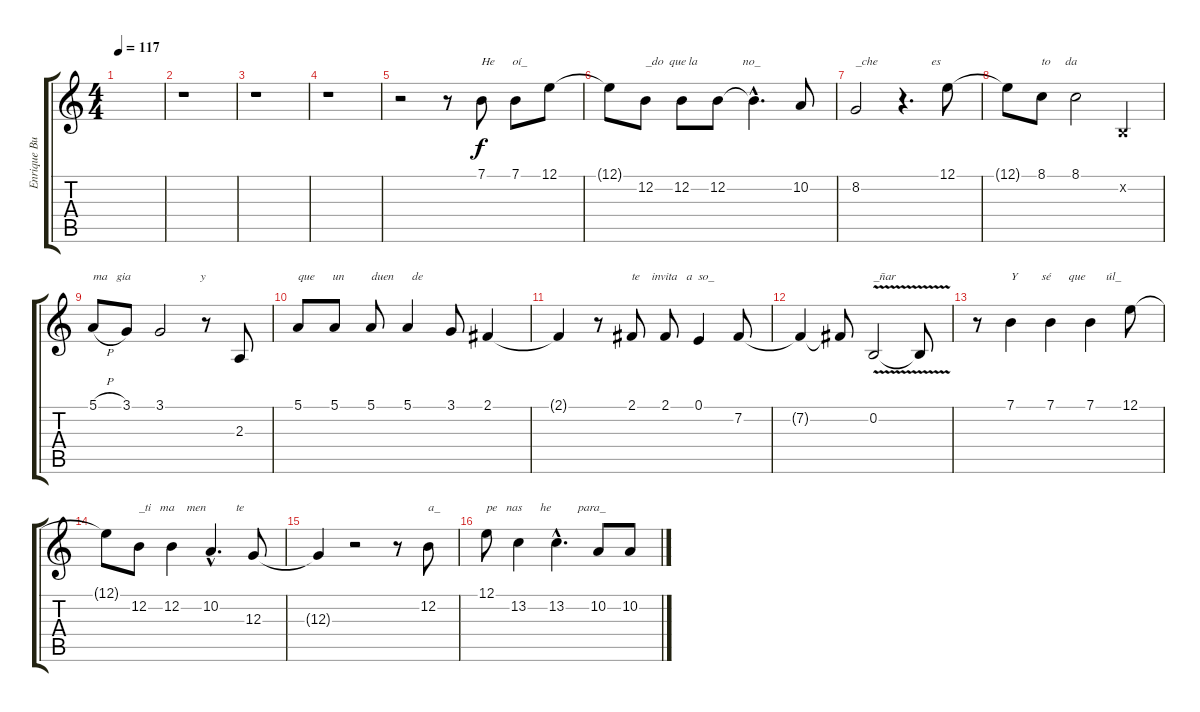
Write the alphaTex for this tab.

\track ("Enrique Bunbury - Voz" "Enrique Bu") {instrument synthbrass1}
\staff {score tabs}
\tuning (E4 B3 G3 D3 A2 E2) {hide}
\ts (4 4)
\tempo 117
\clef g2
\ks c
|
r.1 |
r.1 |
r.1 |
r.2 r.8 7.1.8{txt "He      oí_"} 7.1.8 12.1.8 |
12.1{t}.8 12.2.8{txt "_do  que la               no_"} 12.2.8 12.2.8 12.2{hac t}.4{d} 10.2.8 |
8.2.2{txt "_che                  es"} r.4{d} 12.1.8 |
12.1{t}.8 8.1.8{txt "to     da"} 8.1.2 0.2{x}.4 |
5.1{h}.8{txt "ma   gia                       y"} 3.1.8 3.1.2 r.8 2.3.8 |
5.1.8{txt "que      un         duen      de"} 5.1.8 5.1.8 5.1.4 3.1.8 2.1.4 |
2.1{t}.4 r.8 2.1.8{txt "te    invita   a  so_"} 2.1.8 0.1.4 7.2.8 |
7.2{t}.4 7.2{t}.8 0.2{v}.2{txt "_ñar"} 0.2{t}.8 |
r.8 7.1.4{txt "Y        sé      que       úl_"} 7.1.4 7.1.4 12.1.8 |
12.1{t}.8 12.2.8{txt "_ti   ma    men          te"} 12.2.4 10.2{hac}.4{d} 12.3.8 |
12.3{t}.4 r.2 r.8 12.2.8{txt "a_"} |
12.1.8{txt "pe   nas      he         para_"} 13.2.4 13.2{hac}.4{d} 10.2.8 10.2.8
